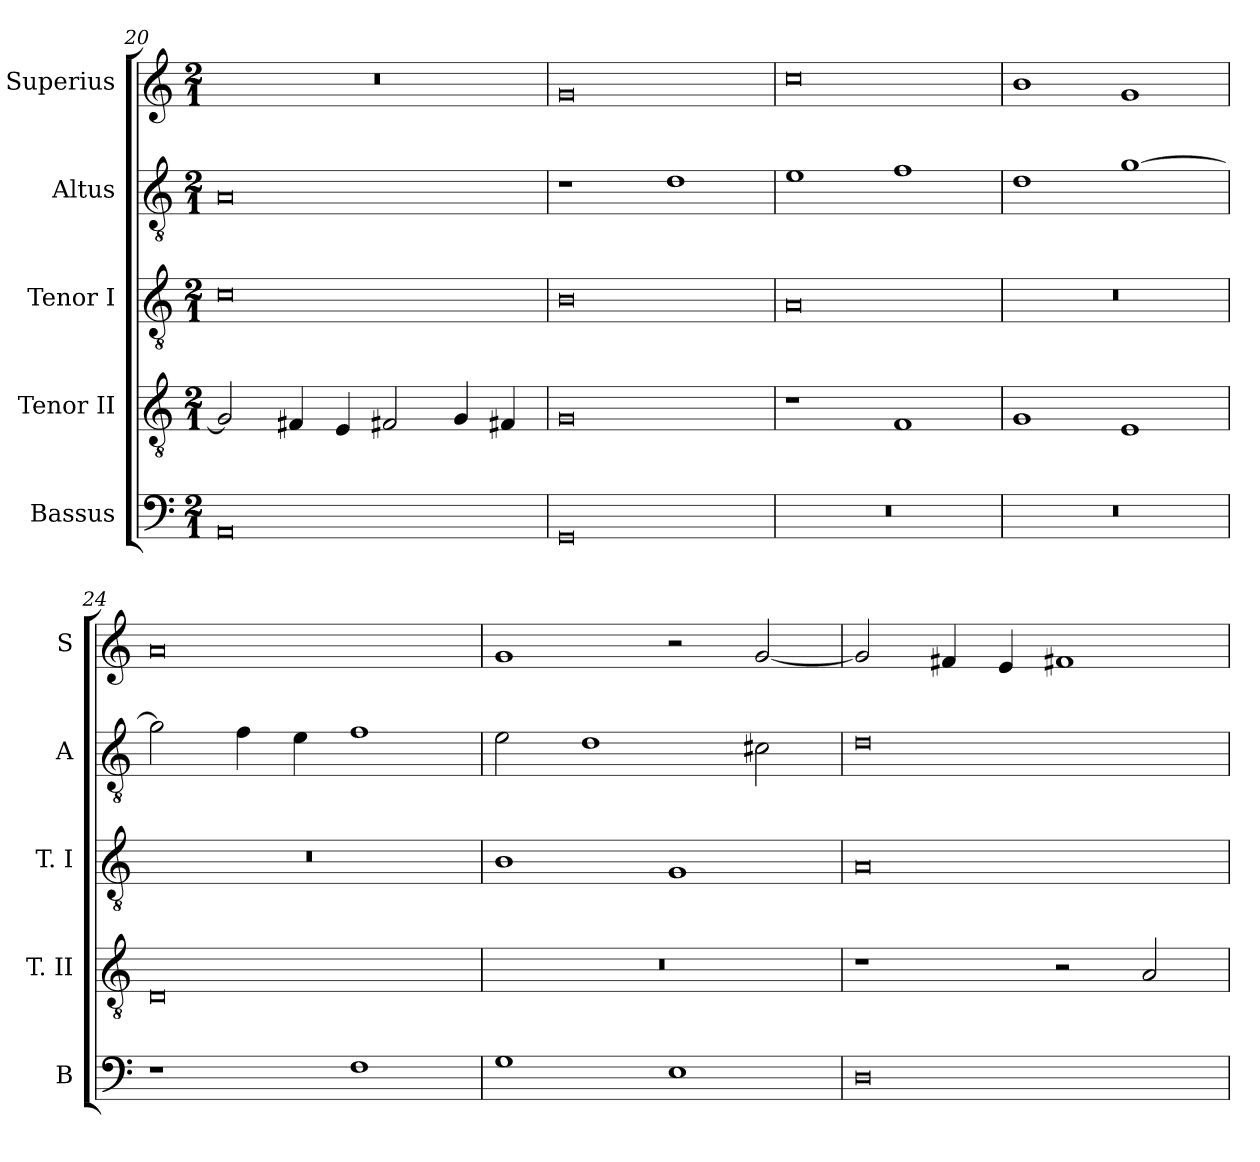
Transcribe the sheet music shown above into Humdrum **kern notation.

**kern	**kern	**kern	**kern	**kern
*part5	*part4	*part3	*part2	*part1
*staff5	*staff4	*staff3	*staff2	*staff1
*I"Bassus	*I"Tenor II	*I"Tenor I	*I"Altus	*I"Superius
*I'B	*I'T. II	*I'T. I	*I'A	*I'S
*clefF4	*clefGv2	*clefGv2	*clefGv2	*clefG2
*k[]	*k[]	*k[]	*k[]	*k[]
*C:	*C:	*C:	*C:	*C:
*M2/1	*M2/1	*M2/1	*M2/1	*M2/1
=20	=20	=20	=20	=20
0AA	2G]	0c	0A	0r
.	4F#X	.	.	.
.	4E	.	.	.
.	2F#X	.	.	.
.	4G	.	.	.
.	4F#X	.	.	.
=21	=21	=21	=21	=21
0GG	0G	0B	1r	0g
.	.	.	1d	.
=22	=22	=22	=22	=22
0r	1r	0A	1e	0cc
.	1F	.	1f	.
=23	=23	=23	=23	=23
0r	1G	0r	1d	1b
.	1E	.	[1g	1g
=24	=24	=24	=24	=24
1r	0D	0r	2g]	0a
.	.	.	4f	.
.	.	.	4e	.
1F	.	.	1f	.
=25	=25	=25	=25	=25
1G	0r	1B	2e	1g
.	.	.	1d	.
1E	.	1G	.	2r
.	.	.	2c#X	[2g
=26	=26	=26	=26	=26
0D	1r	0A	0d	2g]
.	.	.	.	4f#X
.	.	.	.	4e
.	2r	.	.	1f#X
.	2A	.	.	.
=	=	=	=	=
*-	*-	*-	*-	*-
